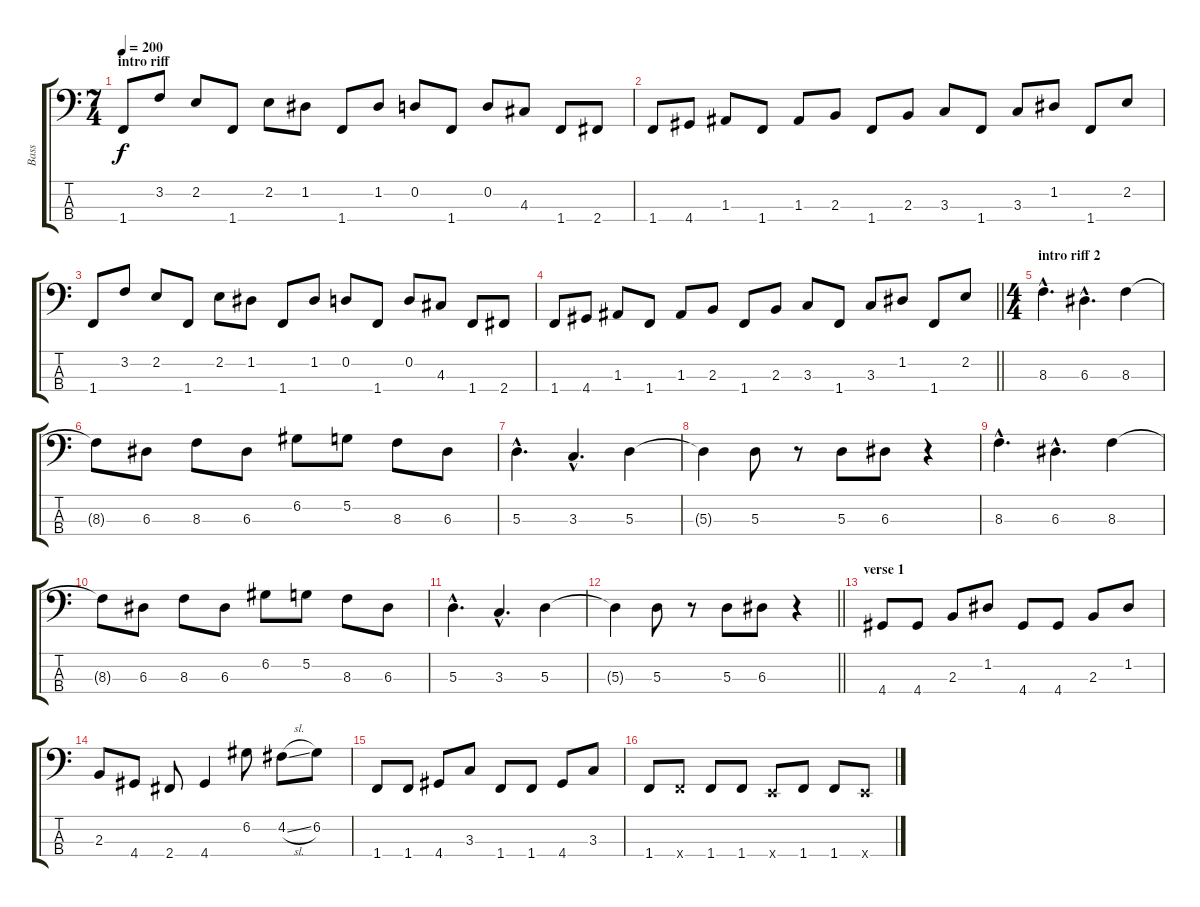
\track ("Bass" "Bass") {instrument electricbassfinger}
\staff {score tabs}
\tuning (G2 D2 A1 E1) {hide}
\ts (7 4)
\section ("" "intro riff")
\tempo 200
\clef f4
\ks c
1.4.8{dy f instrument electricbassfinger} 3.2.8 2.2.8 1.4.8 2.2.8 1.2.8 1.4.8 1.2.8 0.2.8 1.4.8 0.2.8 4.3.8 1.4.8 2.4.8 |
1.4.8 4.4.8 1.3.8 1.4.8 1.3.8 2.3.8 1.4.8 2.3.8 3.3.8 1.4.8 3.3.8 1.2.8 1.4.8 2.2.8 |
1.4.8 3.2.8 2.2.8 1.4.8 2.2.8 1.2.8 1.4.8 1.2.8 0.2.8 1.4.8 0.2.8 4.3.8 1.4.8 2.4.8 |
\barLineRight lightlight
1.4.8 4.4.8 1.3.8 1.4.8 1.3.8 2.3.8 1.4.8 2.3.8 3.3.8 1.4.8 3.3.8 1.2.8 1.4.8 2.2.8 |
\ts (4 4)
\section ("" "intro riff 2")
8.3{hac}.4{d} 6.3{hac}.4{d} 8.3.4 |
8.3{t}.8 6.3.8 8.3.8 6.3.8 6.2.8 5.2.8 8.3.8 6.3.8 |
5.3{hac}.4{d} 3.3{hac}.4{d} 5.3.4 |
5.3{t}.4 5.3.8 r.8 5.3.8 6.3.8 r.4 |
8.3{hac}.4{d} 6.3{hac}.4{d} 8.3.4 |
8.3{t}.8 6.3.8 8.3.8 6.3.8 6.2.8 5.2.8 8.3.8 6.3.8 |
5.3{hac}.4{d} 3.3{hac}.4{d} 5.3.4 |
\barLineRight lightlight
5.3{t}.4 5.3.8 r.8 5.3.8 6.3.8 r.4 |
\section ("" "verse 1")
4.4.8 4.4.8 2.3.8 1.2.8 4.4.8 4.4.8 2.3.8 1.2.8 |
2.3.8 4.4.8 2.4.8 4.4.4 6.2.8 4.2{sl}.8 6.2.8 |
1.4.8 1.4.8 4.4.8 3.3.8 1.4.8 1.4.8 4.4.8 3.3.8 |
1.4.8 1.4{x}.8 1.4.8 1.4.8 0.4{x}.8 1.4.8 1.4.8 0.4{x}.8
